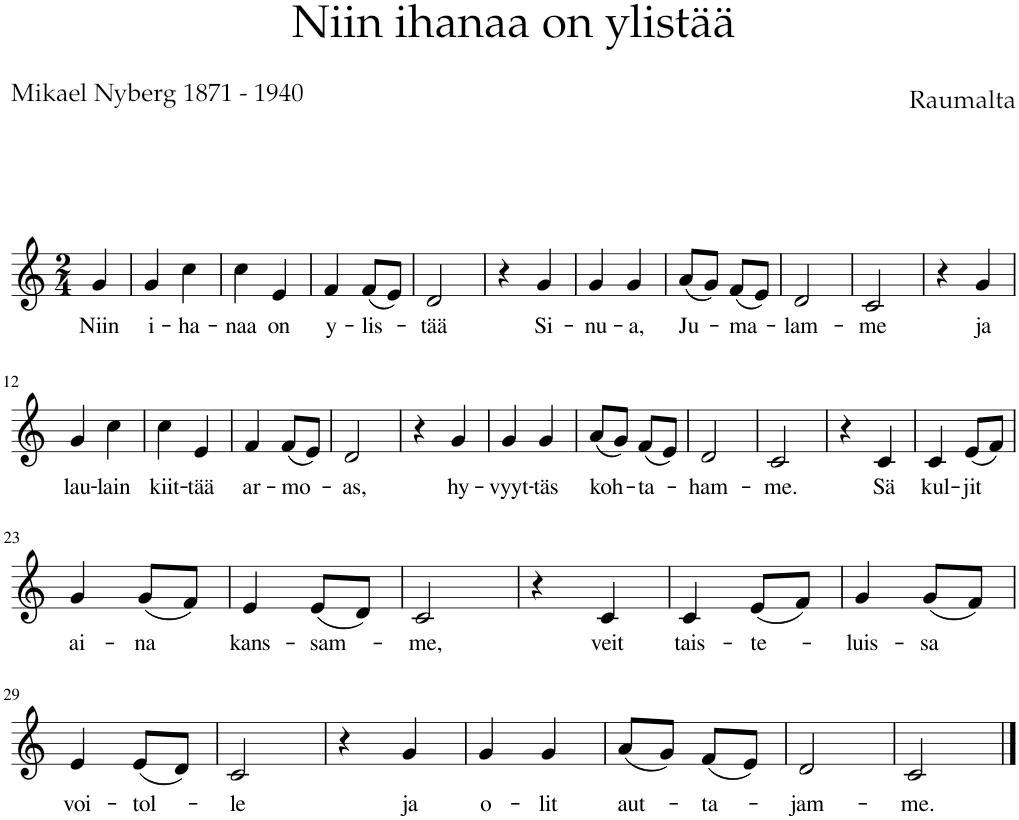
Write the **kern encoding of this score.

**kern	**text
*part1	*part1
*staff1	*staff1
*I"Staff	*
*clefG2	*
*k[]	*
*M2/4	*
=1	=1
!	!LO:LY:b
4g/	Niin
=2	=2
!	!LO:LY:b
4g/	i-
!	!LO:LY:b
4cc\	-ha-
=3	=3
!	!LO:LY:b
4cc\	-naa
!	!LO:LY:b
4e/	on
=4	=4
!	!LO:LY:b
4f/	y-
!	!LO:LY:b
(8f/L	-lis-
8e/J)	.
=5	=5
!	!LO:LY:b
2d/	-tää
=6	=6
4r	.
!	!LO:LY:b
4g/	Si-
=7	=7
!	!LO:LY:b
4g/	-nu-
!	!LO:LY:b
4g/	-a,
=8	=8
!	!LO:LY:b
(8a/L	Ju-
8g/J)	.
!	!LO:LY:b
(8f/L	-ma-
8e/J)	.
=9	=9
!	!LO:LY:b
2d/	-lam-
=10	=10
!	!LO:LY:b
2c/	-me
=11	=11
4r	.
!	!LO:LY:b
4g/	ja
!!LO:LB:g=z
=12	=12
!	!LO:LY:b
4g/	lau-
!	!LO:LY:b
4cc\	-lain
=13	=13
!	!LO:LY:b
4cc\	kiit-
!	!LO:LY:b
4e/	-tää
=14	=14
!	!LO:LY:b
4f/	ar-
!	!LO:LY:b
(8f/L	-mo-
8e/J)	.
=15	=15
!	!LO:LY:b
2d/	-as,
=16	=16
4r	.
!	!LO:LY:b
4g/	hy-
=17	=17
!	!LO:LY:b
4g/	-vyyt-
!	!LO:LY:b
4g/	-täs
=18	=18
!	!LO:LY:b
(8a/L	koh-
8g/J)	.
!	!LO:LY:b
(8f/L	-ta-
8e/J)	.
=19	=19
!	!LO:LY:b
2d/	-ham-
=20	=20
!	!LO:LY:b
2c/	-me.
=21	=21
4r	.
!	!LO:LY:b
4c/	Sä
=22	=22
!	!LO:LY:b
4c/	kul-
!	!LO:LY:b
(8e/L	-jit
8f/J)	.
!!LO:LB:g=z
=23	=23
!	!LO:LY:b
4g/	ai-
!	!LO:LY:b
(8g/L	-na
8f/J)	.
=24	=24
!	!LO:LY:b
4e/	kans-
!	!LO:LY:b
(8e/L	-sam-
8d/J)	.
=25	=25
!	!LO:LY:b
2c/	-me,
=26	=26
4r	.
!	!LO:LY:b
4c/	veit
=27	=27
!	!LO:LY:b
4c/	tais-
!	!LO:LY:b
(8e/L	-te-
8f/J)	.
=28	=28
!	!LO:LY:b
4g/	-luis-
!	!LO:LY:b
(8g/L	-sa
8f/J)	.
!!LO:LB:g=z
=29	=29
!	!LO:LY:b
4e/	voi-
!	!LO:LY:b
(8e/L	-tol-
8d/J)	.
=30	=30
!	!LO:LY:b
2c/	-le
=31	=31
4r	.
!	!LO:LY:b
4g/	ja
=32	=32
!	!LO:LY:b
4g/	o-
!	!LO:LY:b
4g/	-lit
=33	=33
!	!LO:LY:b
(8a/L	aut-
8g/J)	.
!	!LO:LY:b
(8f/L	-ta-
8e/J)	.
=34	=34
!	!LO:LY:b
2d/	-jam-
=35	=35
!	!LO:LY:b
2c/	-me.
==	==
*-	*-
